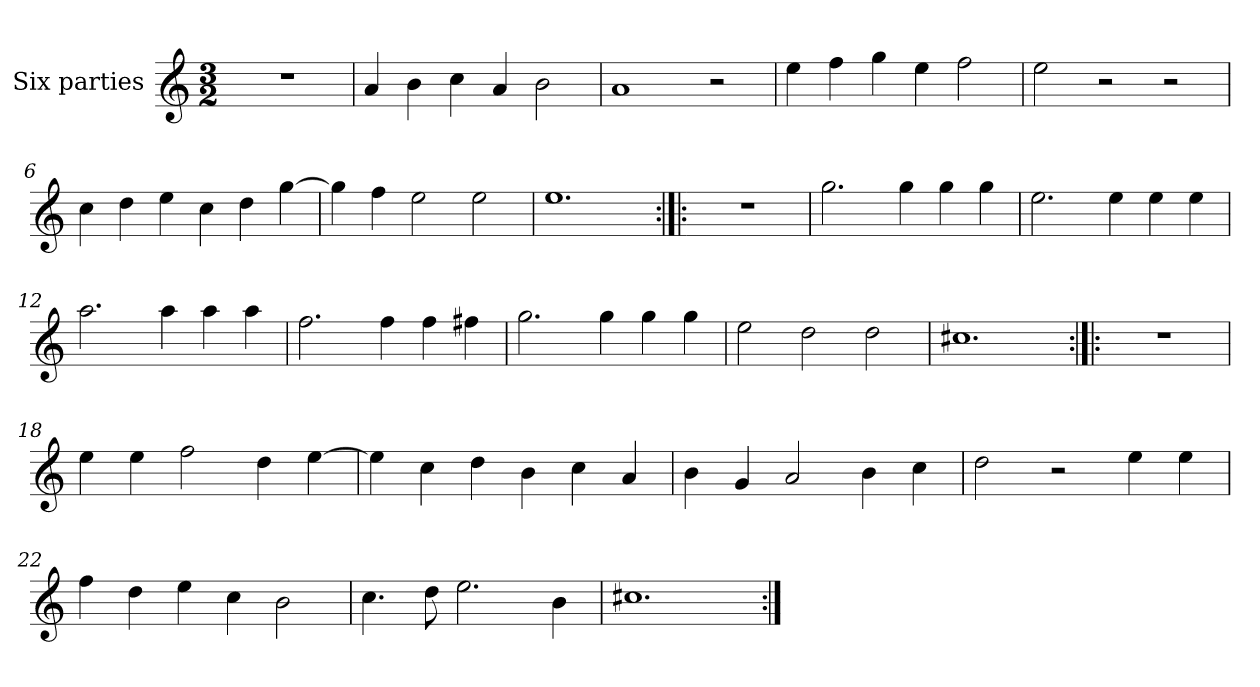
**kern
*part1
*staff1
*I"Six parties
*clefG2
*k[]
*M3/2
*MM180
=1
1.r
=2
4a/
4b\
4cc\
4a/
2b\
=3
1a
2r
=4
4ee\
4ff\
4gg\
4ee\
2ff\
=5
2ee\
2r
2r
=6
4cc\
4dd\
4ee\
4cc\
4dd\
[4gg\
=7
4gg\]
4ff\
2ee\
2ee\
=8
1.ee
=9:|!|:
1.r
=10
2.gg\
4gg\
4gg\
4gg\
=11
2.ee\
4ee\
4ee\
4ee\
=12
2.aa\
4aa\
4aa\
4aa\
=13
2.ff\
4ff\
4ff\
4ff#X\
=14
2.gg\
4gg\
4gg\
4gg\
=15
2ee\
2dd\
2dd\
=16
1.cc#X
=17:|!|:
1.r
=18
4ee\
4ee\
2ff\
4dd\
[4ee\
=19
4ee\]
4cc\
4dd\
4b\
4cc\
4a/
=20
4b\
4g/
2a/
4b\
4cc\
=21
2dd\
2r
4ee\
4ee\
=22
4ff\
4dd\
4ee\
4cc\
2b\
=23
4.cc\
8dd\
2.ee\
4b\
=24
1.cc#X
=:|!
*-
